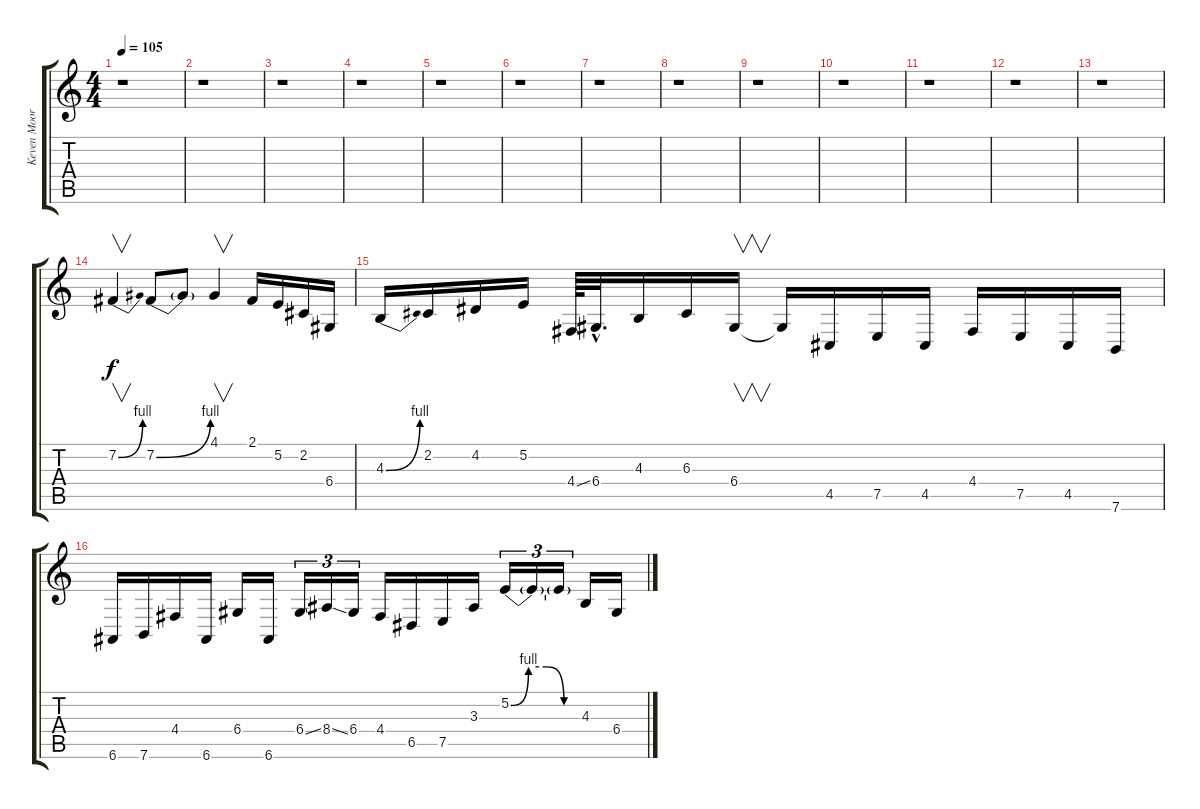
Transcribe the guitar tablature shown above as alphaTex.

\track ("Keven Moore" "Keven Moor") {instrument synthbrass2}
\staff {score tabs}
\tuning (E4 B3 G3 D3 A2 E2) {hide}
\ts (4 4)
\tempo 105
\clef g2
\ks c
r.1{dy f} |
r.1 |
r.1 |
r.1 |
r.1 |
r.1 |
r.1 |
r.1 |
r.1 |
r.1 |
r.1 |
r.1 |
r.1 |
7.2{be (bend 0 0 60 4)}.4{v} 7.2{be (bend 0 0 60 4)}.8 7.2{t}.8 4.1.4{v} 2.1.16 5.2.16 2.2.16 6.4.16 |
4.3{be (bend 0 0 60 4)}.16 2.2.16 4.2.16 5.2.16 4.4{ss}.64 6.4{hac}.32{d} 4.3.16 6.3.16 6.4.16{v} 6.4{t}.16 4.5.16 7.5.16 4.5.16 4.4.16 7.5.16 4.5.16 7.6.16 |
6.6.16 7.6.16 4.4.16 6.6.16 6.4.16 6.6.16 6.4{ss}.16{tu (3 2)} 8.4{ss}.16{tu (3 2)} 6.4.16{tu (3 2)} 4.4.16 6.5.16 7.5.16 3.3.16 5.2{be (custom 0 0 15 4 30 4 45 0 60 0)}.16{tu (3 2)} 5.2{t}.16{tu (3 2)} 5.2{t}.16{tu (3 2)} 4.3.16 6.4.16
